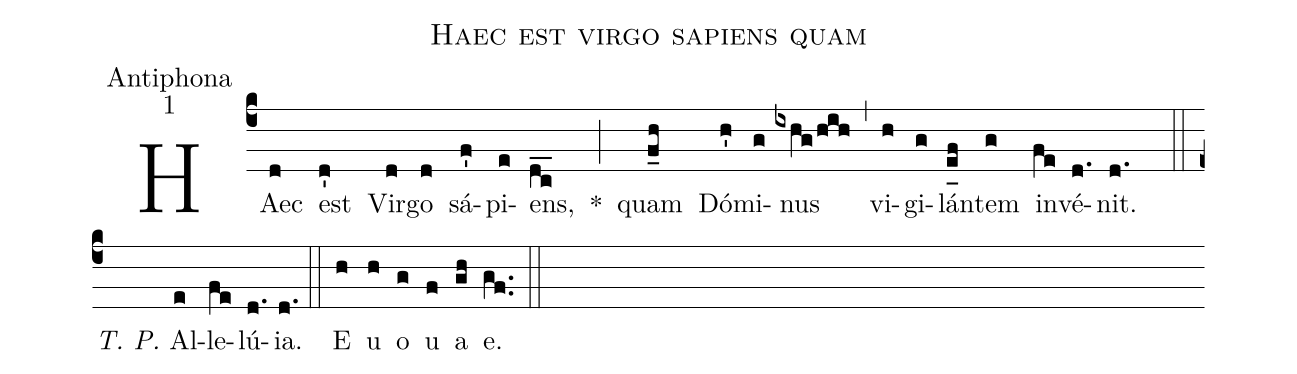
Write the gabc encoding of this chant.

name:Haec est virgo sapiens quam;
office-part:Antiphona;
mode:1;
%%
(c4) HAec(d) est(d') Vir(d)go(d) sá(f')pi(e)ens,(dc__) *(;) quam(f_h) Dó(h')mi(g)nus(ixhg/hih) (,) vi(h)gi(g)lán(e_[uh:l]f)tem(g) in(fe)vé(d.)nit.(d.) (::) <i>T. P.</i> Al(e)le(fe)lú(d.){ia}.(d.) (::) <eu>E(h) u(h) o(g) u(f) a(gh) e.</eu>(gf..) (::)
